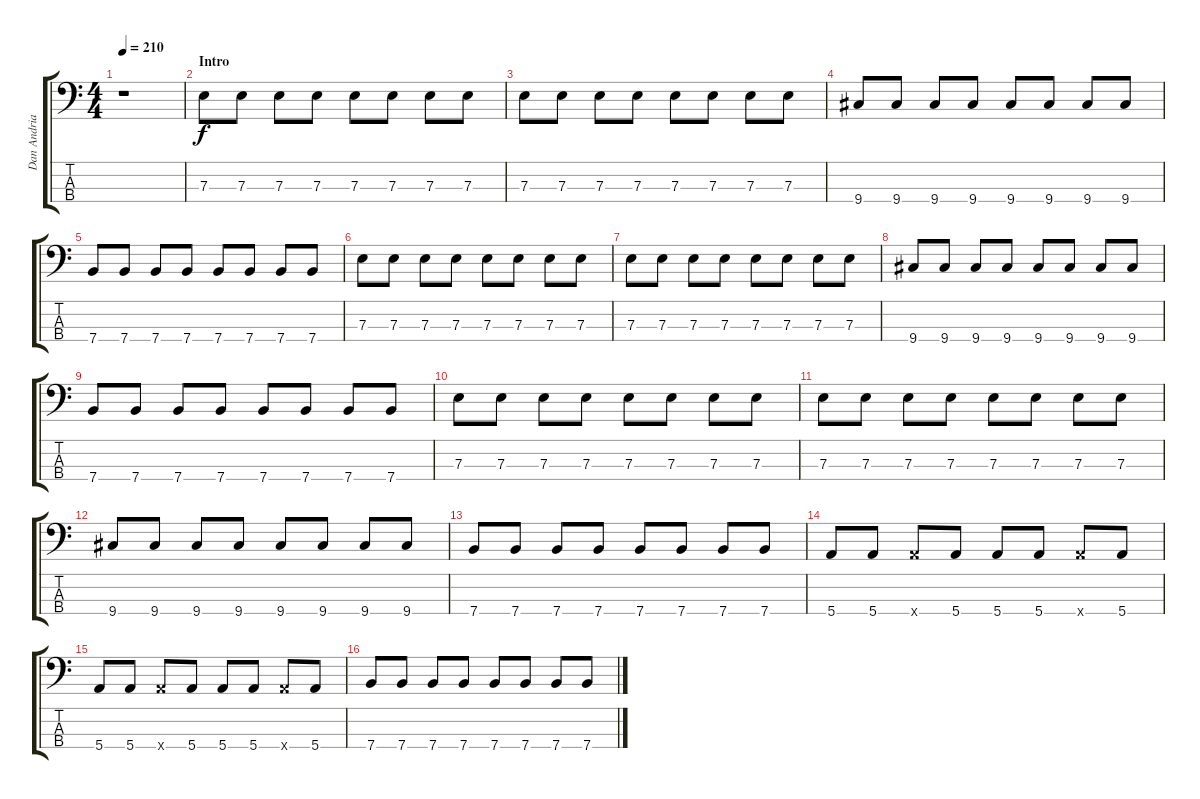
\track ("Dan Andriano - Bass" "Dan Andria") {instrument electricbasspick}
\staff {score tabs}
\tuning (G2 D2 A1 E1) {hide}
\ts (4 4)
\tempo 210
\clef f4
\ks c
r.1{dy f instrument electricbasspick} |
\section ("" "Intro")
7.3.8 7.3.8 7.3.8 7.3.8 7.3.8 7.3.8 7.3.8 7.3.8 |
7.3.8 7.3.8 7.3.8 7.3.8 7.3.8 7.3.8 7.3.8 7.3.8 |
9.4.8 9.4.8 9.4.8 9.4.8 9.4.8 9.4.8 9.4.8 9.4.8 |
7.4.8 7.4.8 7.4.8 7.4.8 7.4.8 7.4.8 7.4.8 7.4.8 |
7.3.8 7.3.8 7.3.8 7.3.8 7.3.8 7.3.8 7.3.8 7.3.8 |
7.3.8 7.3.8 7.3.8 7.3.8 7.3.8 7.3.8 7.3.8 7.3.8 |
9.4.8 9.4.8 9.4.8 9.4.8 9.4.8 9.4.8 9.4.8 9.4.8 |
7.4.8 7.4.8 7.4.8 7.4.8 7.4.8 7.4.8 7.4.8 7.4.8 |
7.3.8 7.3.8 7.3.8 7.3.8 7.3.8 7.3.8 7.3.8 7.3.8 |
7.3.8 7.3.8 7.3.8 7.3.8 7.3.8 7.3.8 7.3.8 7.3.8 |
9.4.8 9.4.8 9.4.8 9.4.8 9.4.8 9.4.8 9.4.8 9.4.8 |
7.4.8 7.4.8 7.4.8 7.4.8 7.4.8 7.4.8 7.4.8 7.4.8 |
5.4.8 5.4.8 5.4{x}.8 5.4.8 5.4.8 5.4.8 5.4{x}.8 5.4.8 |
5.4.8 5.4.8 5.4{x}.8 5.4.8 5.4.8 5.4.8 5.4{x}.8 5.4.8 |
7.4.8 7.4.8 7.4.8 7.4.8 7.4.8 7.4.8 7.4.8 7.4.8
